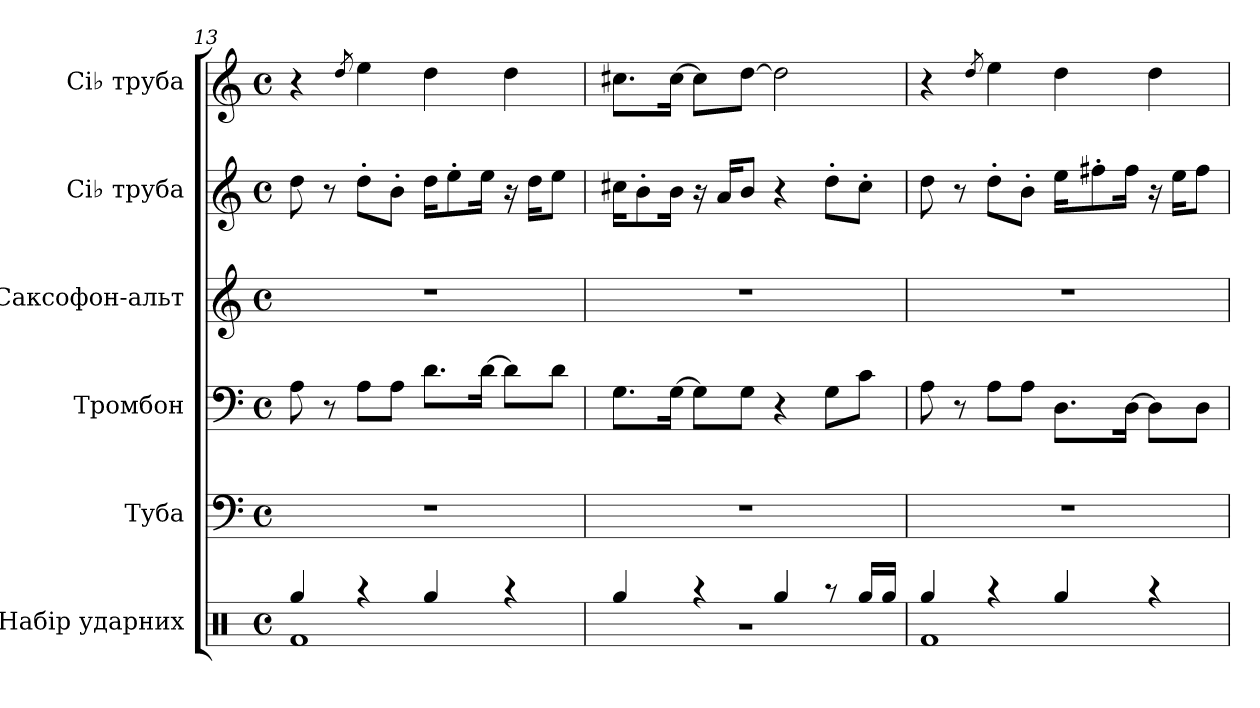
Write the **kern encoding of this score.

**kern	**kern	**kern	**kern	**kern	**kern
*part6	*part5	*part4	*part3	*part2	*part1
*staff6	*staff5	*staff4	*staff3	*staff2	*staff1
*I"Набір ударних	*I"Туба	*I"Тромбон	*I"Саксофон-альт	*I"Сі♭ труба	*I"Сі♭ труба
*clefX	*clefF4	*clefF4	*clefG2	*clefG2	*clefG2
*	*	*	*ITrd5c9	*ITrd1c2	*ITrd1c2
*k[]	*k[]	*k[]	*k[b-e-a-]	*k[b-e-]	*k[b-e-]
*M4/4	*M4/4	*M4/4	*M4/4	*M4/4	*M4/4
*met(c)	*met(c)	*met(c)	*met(c)	*met(c)	*met(c)
=13	=13	=13	=13	=13	=13
*^	*	*	*	*	*
4Rgg/	1Rf	1r	8A\	1r	8cc\	4r
.	.	.	8r	.	8r	.
.	.	.	.	.	.	8qcc/
4r	.	.	8A\L	.	8cc'\L	4dd\
.	.	.	8A\J	.	8a'\J	.
4Rgg/	.	.	8.d\L	.	16cc\KL	4cc\
.	.	.	.	.	8dd'\	.
.	.	.	[16d\Jk	.	16dd\Jk	.
4r	.	.	8d\L]	.	16r	4cc\
.	.	.	.	.	16cc\KL	.
.	.	.	8d\J	.	8dd\J	.
!!LO:PB:g=z
=14	=14	=14	=14	=14	=14	=14
4Rgg/	1r	1r	8.G\L	1r	16bn\KL	8.bn\L
.	.	.	.	.	8a'\	.
.	.	.	[16G\Jk	.	16a\Jk	[16b\Jk
4r	.	.	8G\L]	.	16r	8b\L]
.	.	.	.	.	16g/KL	.
.	.	.	8G\J	.	8a/J	[8cc\J
4Rgg/	.	.	4r	.	4r	2cc\]
8r	.	.	8G\L	.	8cc'\L	.
16Rgg/LL	.	.	8c\J	.	8b'\J	.
16Rgg/JJ	.	.	.	.	.	.
=15	=15	=15	=15	=15	=15	=15
4Rgg/	1Rf	1r	8A\	1r	8cc\	4r
.	.	.	8r	.	8r	.
.	.	.	.	.	.	8qcc/
4r	.	.	8A\L	.	8cc'\L	4dd\
.	.	.	8A\J	.	8a'\J	.
4Rgg/	.	.	8.D\L	.	16dd\KL	4cc\
.	.	.	.	.	8een'\	.
.	.	.	[16D\Jk	.	16ee\Jk	.
4r	.	.	8D\L]	.	16r	4cc\
.	.	.	.	.	16dd\KL	.
.	.	.	8D\J	.	8ee\J	.
*v	*v	*	*	*	*	*
=	=	=	=	=	=
*-	*-	*-	*-	*-	*-
